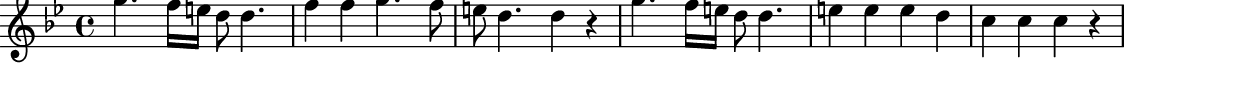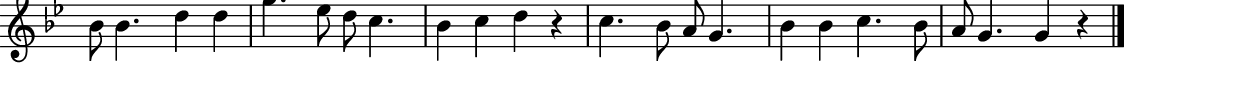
% MusicXML to Lilypond converter by Kovi

szovegAAA = \lyricmode {  "Még" "az"  \skip 4 "ut" -- "cán" "le" -- "fe" -- "lé" "se" "me" -- "he" -- "tek," "Mind" "azt"  \skip 4 "mond" -- "ják," "hogy" "sze" -- "re" -- "tőt" "ke" -- "re" -- "sek," "Nem" "kell" "né" -- "kem," "van" "már" "né" -- "kem" "egy" "bar" -- "na," "Hom" -- "lo" -- "ká" -- "ra" "gön" -- "dö" -- "röd" -- "kid" "a" "ha" -- "ja."  }

% Analyzing...
% 1 parts
% 1 Staff
% forceBassClefActive = 
melody = {
% 50 notes in the part
% 1 voices

\new Staff
\new Voice {
% 50 notes
% 12 mesaures

% Measure 1
\clef "treble"
\key bes \major
\time 4/4 
g''4. f''16 e''16 d''8 d''4. 
% Measure 2
f''4 f''4 g''4. f''8 
% Measure 3
e''8 d''4. d''4 r4 
% Measure 4
g''4. f''16 e''16 d''8 d''4. 
% Measure 5
e''4 e''4 e''4 d''4 
% Measure 6
c''4 c''4 c''4 r4 
% Measure 7
\break
bes'8 bes'4. d''4 d''4 
% Measure 8
g''4. ees''8 d''8 c''4. 
% Measure 9
bes'4 c''4 d''4 r4 
% Measure 10
c''4. bes'8 a'8 g'4. 
% Measure 11
bes'4 bes'4 c''4. bes'8 
% Measure 12
a'8 g'4. g'4 r4 \bar "|." 
} % voice
} % melody


harmonies = \chordmode {
% 24 chords
\germanChords
g4:m s4 d4:m s4 a4 s4 c4:m s4 d4:m s4 d4:m s4 g4 s4 g4:7 s4 c4 s4 g4:7 s4 c4 s4 f4:7 s4 b4 s4 b4 s4 f4 s4 f4:7 s4 b4 s4 b4 s4 d4:7 s4 g4:m s4 d4:7 s4 d4:7 s4 g4:m s4 g4:m
}

\include "../../definitions.ly"
